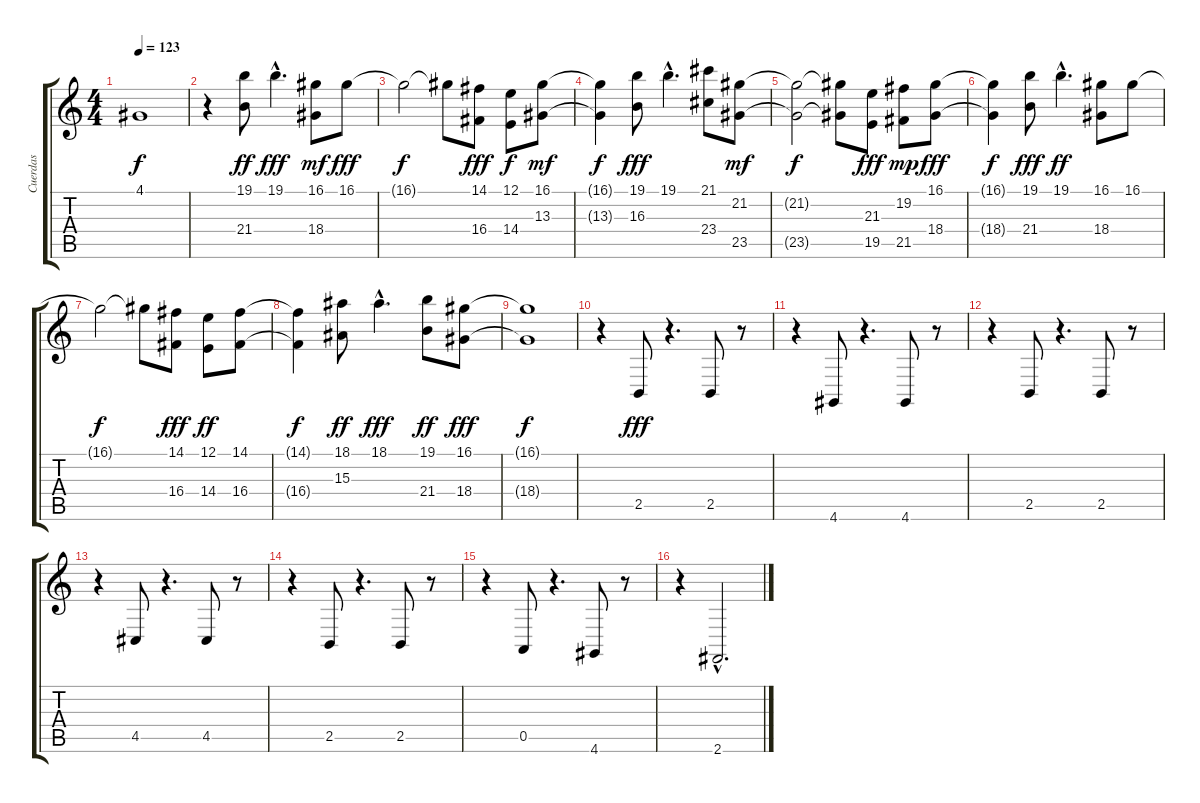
\track ("Cuerdas" "Cuerdas") {instrument stringensemble1}
\staff {score tabs}
\tuning (E4 B3 G3 D3 A2 E2) {hide}
\ts (4 4)
\tempo 123
\clef g2
\ks c
4.1{t}.1{dy f} |
r.4 (19.1 21.4).8{dy ff} 19.1{hac}.4{d dy fff} (16.1 18.4).8{dy mf} 16.1.8{dy fff} |
16.1{t}.2{dy f} 16.1{t}.8 (14.1 16.4).8{dy fff} (12.1 14.4).8{dy f} (16.1 13.3).8{dy mf} |
(16.1{t} 13.3{t}).4{dy f} (19.1 16.3).8{dy fff} 19.1{hac}.4{d} (21.1 23.4).8 (21.2 23.5).8{dy mf} |
(21.2{t} 23.5{t}).2{dy f} (21.2{t} 23.5{t}).8 (21.3 19.5).8{dy fff} (19.2 21.5).8{dy mp} (16.1 18.4).8{dy fff} |
(16.1{t} 18.4{t}).4{dy f} (19.1 21.4).8{dy fff} 19.1{hac}.4{d dy ff} (16.1 18.4).8 16.1.8 |
16.1{t}.2{dy f} 16.1{t}.8 (14.1 16.4).8{dy fff} (12.1 14.4).8{dy ff} (14.1 16.4).8 |
(14.1{t} 16.4{t}).4{dy f} (18.1 15.3).8{dy ff} 18.1{hac}.4{d dy fff} (19.1 21.4).8{dy ff} (16.1 18.4).8{dy fff} |
(16.1{t} 18.4{t}).1{dy f} |
r.4 2.5.8{dy fff} r.4{d} 2.5.8 r.8 |
r.4 4.6.8 r.4{d} 4.6.8 r.8 |
r.4 2.5.8 r.4{d} 2.5.8 r.8 |
r.4 4.5.8 r.4{d} 4.5.8 r.8 |
r.4 2.5.8 r.4{d} 2.5.8 r.8 |
r.4 0.5.8 r.4{d} 4.6.8 r.8 |
r.4 2.6{hac}.2{d}
